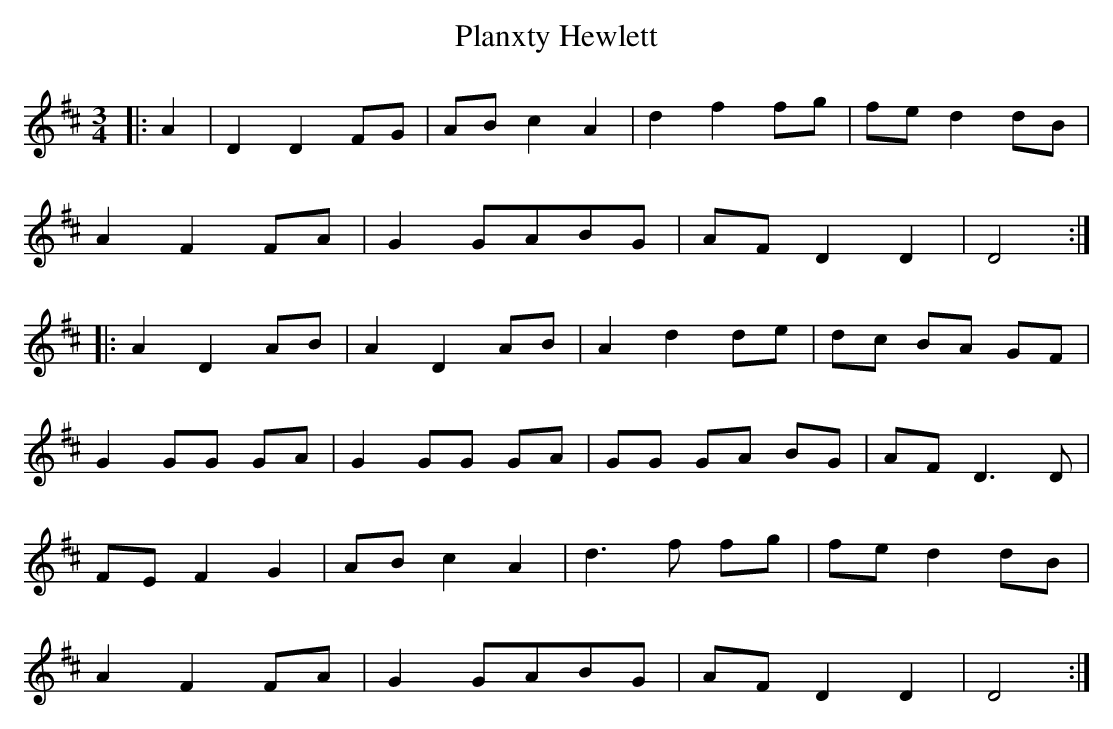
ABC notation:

X:1
T: Planxty Hewlett
M: 3/4
L: 1/8
K: Dmaj
|:A2|D2 D2 FG|AB c2 A2|d2 f2 fg|fe d2 dB|
A2 F2 FA|G2 GABG|AF D2 D2|D4:|
|:A2 D2 AB|A2 D2 AB|A2 d2 de|dc BA GF|
G2 GG GA|G2 GG GA|GG GA BG|AF D3D|
FE F2 G2|AB c2 A2|d3 f fg|fe d2 dB|
A2 F2 FA|G2 GABG|AF D2 D2|D4:|
